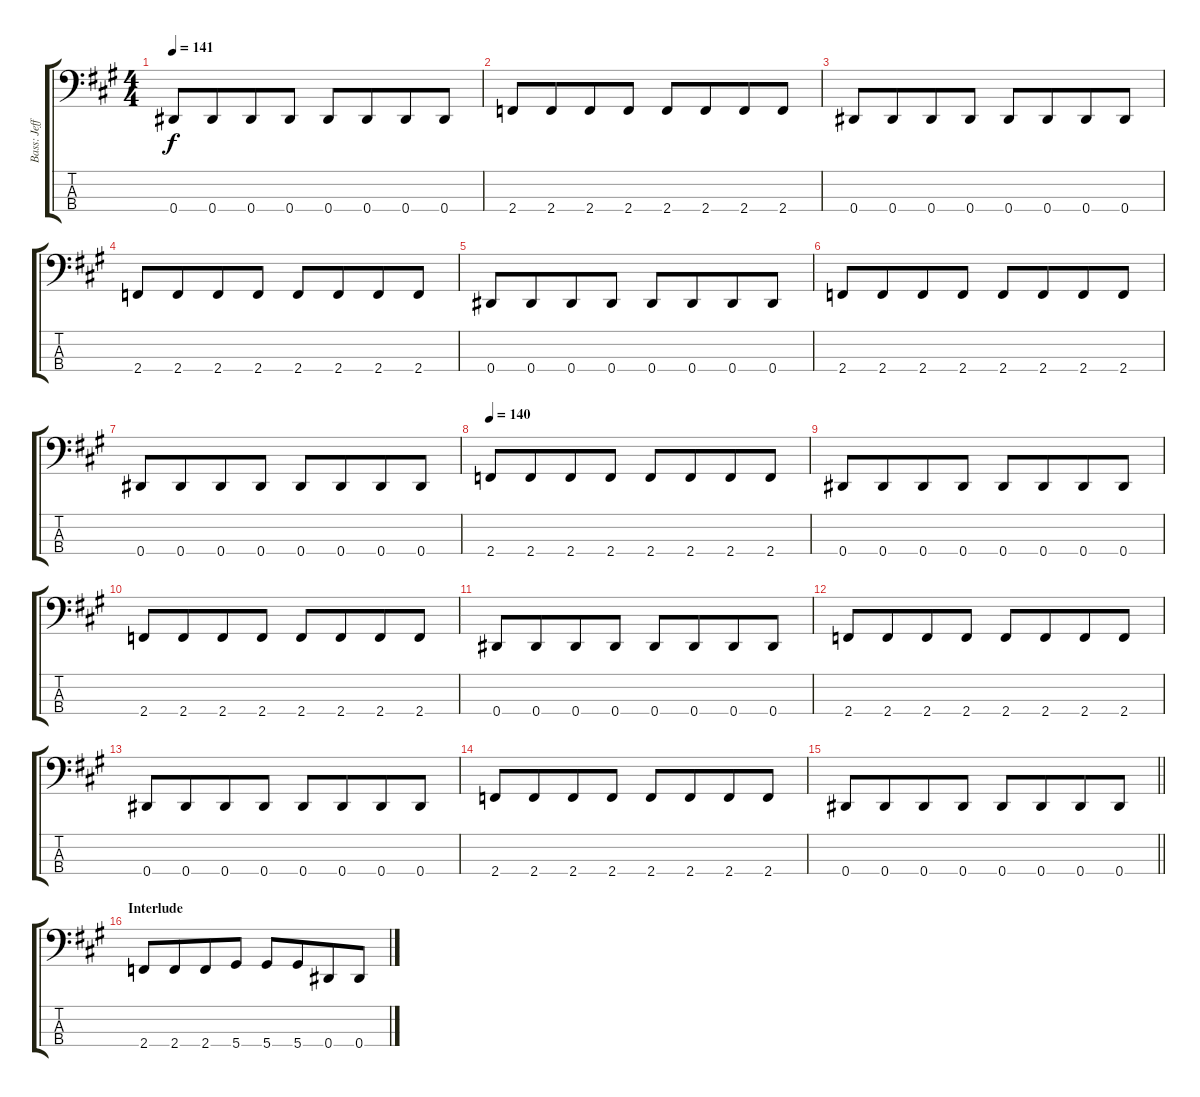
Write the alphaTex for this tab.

\track ("Bass: Jeff" "Bass: Jeff") {instrument electricbassfinger}
\staff {score tabs}
\tuning (Gb2 Db2 Ab1 Eb1) {hide}
\ts (4 4)
\tempo 141
\clef f4
\ks a
0.4.8{dy f} 0.4.8{beam merge} 0.4.8{beam merge} 0.4.8 0.4.8 0.4.8{beam merge} 0.4.8 0.4.8 |
2.4.8 2.4.8{beam merge} 2.4.8{beam merge} 2.4.8 2.4.8 2.4.8{beam merge} 2.4.8 2.4.8 |
0.4.8 0.4.8{beam merge} 0.4.8{beam merge} 0.4.8 0.4.8 0.4.8{beam merge} 0.4.8 0.4.8 |
2.4.8 2.4.8{beam merge} 2.4.8{beam merge} 2.4.8 2.4.8 2.4.8{beam merge} 2.4.8 2.4.8 |
0.4.8 0.4.8{beam merge} 0.4.8{beam merge} 0.4.8 0.4.8 0.4.8{beam merge} 0.4.8 0.4.8 |
2.4.8 2.4.8{beam merge} 2.4.8{beam merge} 2.4.8 2.4.8 2.4.8{beam merge} 2.4.8 2.4.8 |
0.4.8 0.4.8{beam merge} 0.4.8{beam merge} 0.4.8 0.4.8 0.4.8{beam merge} 0.4.8 0.4.8 |
\tempo 140
2.4.8 2.4.8{beam merge} 2.4.8{beam merge} 2.4.8 2.4.8 2.4.8{beam merge} 2.4.8 2.4.8 |
0.4.8 0.4.8{beam merge} 0.4.8{beam merge} 0.4.8 0.4.8 0.4.8{beam merge} 0.4.8 0.4.8 |
2.4.8 2.4.8{beam merge} 2.4.8{beam merge} 2.4.8 2.4.8 2.4.8{beam merge} 2.4.8 2.4.8 |
0.4.8 0.4.8{beam merge} 0.4.8{beam merge} 0.4.8 0.4.8 0.4.8{beam merge} 0.4.8 0.4.8 |
2.4.8 2.4.8{beam merge} 2.4.8{beam merge} 2.4.8 2.4.8 2.4.8{beam merge} 2.4.8 2.4.8 |
0.4.8 0.4.8{beam merge} 0.4.8{beam merge} 0.4.8 0.4.8 0.4.8{beam merge} 0.4.8 0.4.8 |
2.4.8 2.4.8{beam merge} 2.4.8{beam merge} 2.4.8 2.4.8 2.4.8{beam merge} 2.4.8 2.4.8 |
\barLineRight lightlight
0.4.8 0.4.8{beam merge} 0.4.8{beam merge} 0.4.8 0.4.8 0.4.8{beam merge} 0.4.8 0.4.8 |
\section ("" "Interlude")
2.4.8 2.4.8{beam merge} 2.4.8 5.4.8 5.4.8 5.4.8{beam merge} 0.4.8 0.4.8
